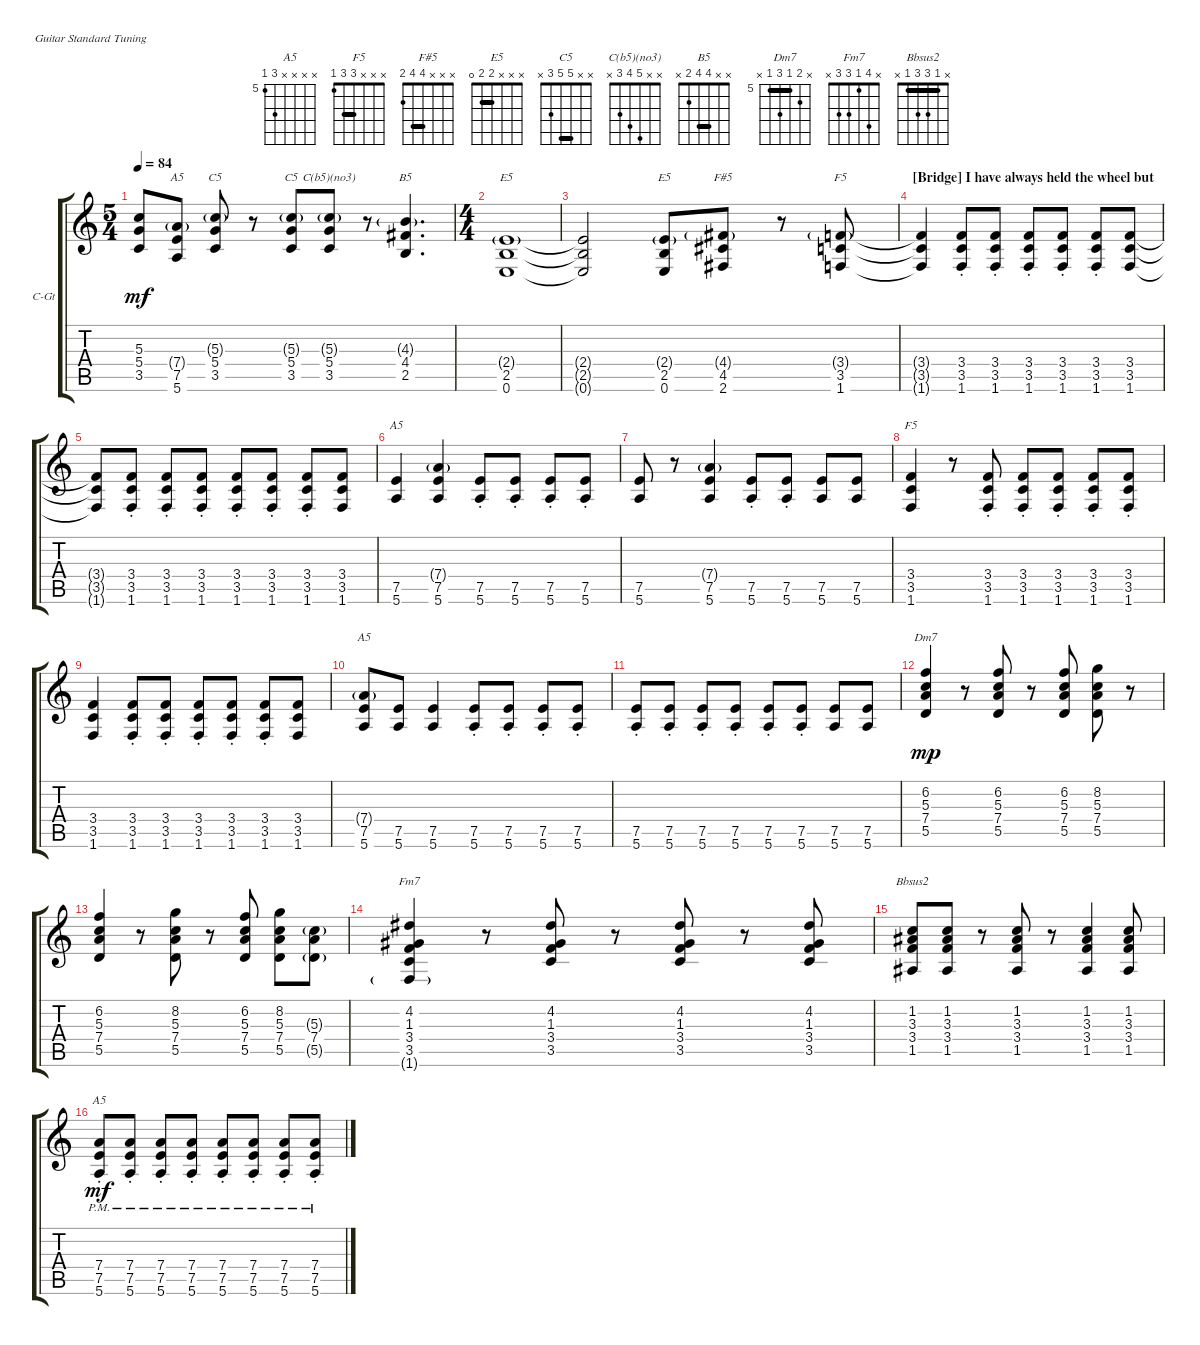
\defaultSystemsLayout 4
\bracketExtendMode groupsimilarinstruments
\firstSystemTrackNameOrientation horizontal
\otherSystemsTrackNameOrientation horizontal
\track ("Clean Electric" "C-Gt") {instrument electricguitarclean}
\staff {score tabs}
\tuning (E4 B3 G3 D3 A2 E2)
\chord ("A5" x x x 7 7 5) {firstfret 5 barre 7}
\chord ("F5" x x x 3 3 1) {barre 3}
\chord ("F#5" x x x 4 4 2) {barre 4}
\chord ("E5" x x x 2 2 0) {barre 2}
\chord ("C5" x x x 5 3 x)
\chord ("C5" x x 5 5 3 x) {barre 5}
\chord ("C(b5)(no3)" x x 5 4 3 x)
\chord ("B5" x x 4 4 2 x) {barre 4}
\chord ("A5" x x x x 7 5) {firstfret 5}
\chord ("Dm7" x 6 5 7 5 x) {firstfret 5 barre 5}
\chord ("Fm7" x 4 1 3 3 x)
\chord ("Bbsus2" x 1 3 3 1 x) {barre 1}
\ts (5 4)
\tempo 84
\clef g2
\ks aminor
(3.5{t} 5.4{t} 5.3{t}).8{dy mf} (7.4{g} 5.6 7.5).8{ch "A5"} (3.5 5.4 5.3{g}).8{ch "C5"} r.8 (3.5 5.4 5.3{g}).8{ch "C5"} (5.4 3.5 5.3{g}).8{ch "C(b5)(no3)"} r.8 (2.5 4.3{g} 4.4).4{d ch "B5"} |
\ts (4 4)
(2.4{g} 2.5 0.6).1{ch "E5"} |
(2.4{t} 2.5{t} 0.6{t}).2 (2.4{g} 0.6 2.5).8{ch "E5"} (4.4{g} 2.6 4.5).8{ch "F#5"} r.8 (3.4{g} 1.6 3.5).8{ch "F5"} |
\section ("" "[Bridge] I have always held the wheel but ")
(3.4{t} 1.6{t} 3.5{t}).4 (3.4{st} 1.6{st} 3.5{st}).8 (3.4{st} 1.6{st} 3.5{st}).8 (3.4{st} 1.6{st} 3.5{st}).8 (3.4{st} 1.6{st} 3.5{st}).8 (3.4{st} 1.6{st} 3.5{st}).8 (3.4 1.6 3.5).8 |
(3.4{t} 1.6{t} 3.5{t}).8 (3.4{st} 1.6{st} 3.5{st}).8 (3.4{st} 1.6{st} 3.5{st}).8 (3.4{st} 1.6{st} 3.5{st}).8 (3.4{st} 1.6{st} 3.5{st}).8 (3.4{st} 1.6{st} 3.5{st}).8 (3.4{st} 1.6{st} 3.5{st}).8 (3.4 1.6 3.5).8 |
(5.6 7.5).4{ch "A5"} (5.6 7.5 7.4{g}).4 (5.6{st} 7.5{st}).8 (5.6{st} 7.5{st}).8 (5.6{st} 7.5{st}).8 (5.6{st} 7.5{st}).8 |
(5.6 7.5).8 r.8 (5.6 7.5 7.4{g}).4 (5.6{st} 7.5{st}).8 (5.6{st} 7.5{st}).8 (5.6 7.5).8 (5.6 7.5).8 |
(3.4 1.6 3.5).4{ch "F5"} r.8 (3.4{st} 1.6{st} 3.5{st}).8 (3.4{st} 1.6{st} 3.5{st}).8 (3.4{st} 1.6{st} 3.5{st}).8 (3.4{st} 1.6{st} 3.5{st}).8 (3.4{st} 1.6{st} 3.5{st}).8 |
(3.4 1.6 3.5).4 (3.4{st} 1.6{st} 3.5{st}).8 (3.4{st} 1.6{st} 3.5{st}).8 (3.4{st} 1.6{st} 3.5{st}).8 (3.4{st} 1.6{st} 3.5{st}).8 (3.4{st} 1.6{st} 3.5{st}).8 (3.4 1.6 3.5).8 |
(5.6 7.5 7.4{g}).8{ch "A5"} (5.6 7.5).8 (5.6 7.5).4 (5.6{st} 7.5{st}).8 (5.6{st} 7.5{st}).8 (5.6{st} 7.5{st}).8 (5.6{st} 7.5{st}).8 |
(5.6{st} 7.5{st}).8 (5.6{st} 7.5{st}).8 (5.6{st} 7.5{st}).8 (5.6{st} 7.5{st}).8 (5.6{st} 7.5{st}).8 (5.6{st} 7.5{st}).8 (5.6 7.5).8 (5.6 7.5).8 |
(5.5 7.4 5.3 6.2).4{ch "Dm7" dy mp} r.8 (5.5 7.4 5.3 6.2).8 r.8 (5.5 7.4 5.3 6.2).8 (5.5 7.4 5.3 8.2).8 r.8 |
(5.5 7.4 5.3 6.2).4 r.8 (5.5 7.4 5.3 8.2).8 r.8 (5.5 7.4 5.3 6.2).8 (5.5 7.4 5.3 8.2).8 (7.4 5.5{g} 5.3{g}).8 |
(4.2 1.3 3.4 3.5 1.6{g}).4{ch "Fm7"} r.8 (4.2 1.3 3.4 3.5).8 r.8 (4.2 1.3 3.4 3.5).8 r.8 (4.2 1.3 3.4 3.5).8 |
(1.2 3.4 1.5 3.3).8{ch "Bbsus2"} (1.2 3.4 1.5 3.3).8 r.8 (1.2 3.4 1.5 3.3).8 r.8 (1.2 3.4 1.5 3.3).4 (1.2 3.4 1.5 3.3).8 |
(5.6{pm st} 7.5{pm st} 7.4{pm st}).8{ch "A5" dy mf} (5.6{pm st} 7.5{pm st} 7.4{pm st}).8 (5.6{pm st} 7.5{pm st} 7.4{pm st}).8 (5.6{pm st} 7.5{pm st} 7.4{pm st}).8 (5.6{pm st} 7.5{pm st} 7.4{pm st}).8 (5.6{pm st} 7.5{pm st} 7.4{pm st}).8 (5.6{pm st} 7.5{pm st} 7.4{pm st}).8 (5.6{pm st} 7.5{pm st} 7.4{pm st}).8
